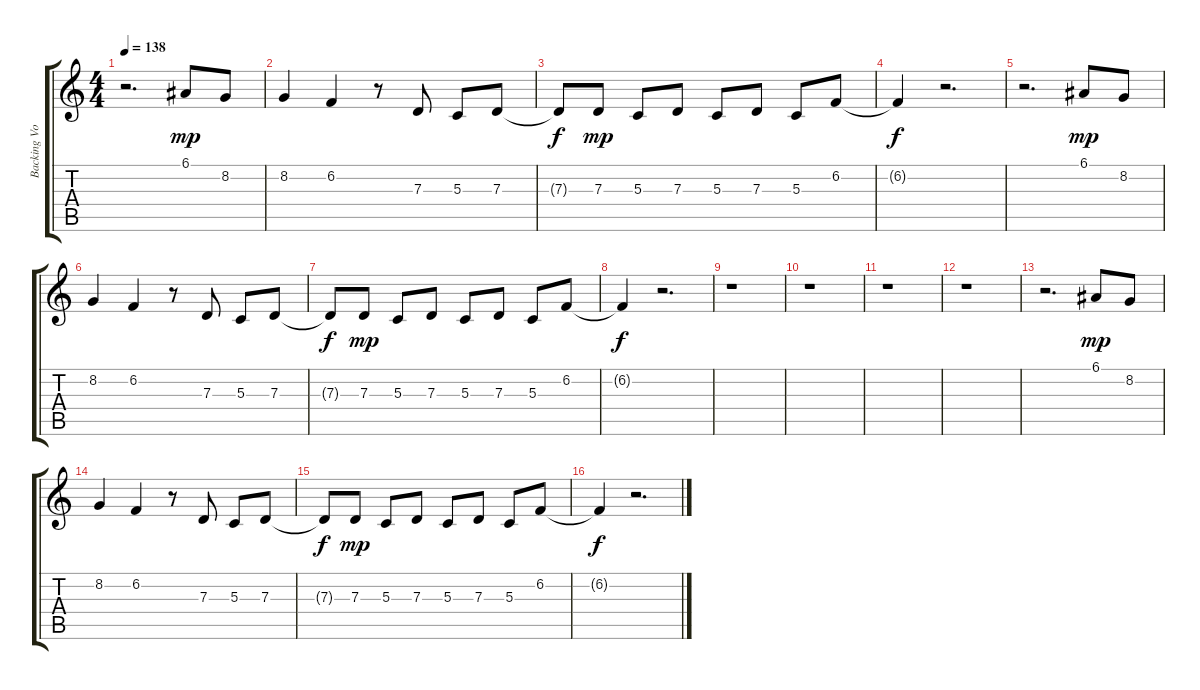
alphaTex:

\track ("Backing Vocals" "Backing Vo") {instrument voiceoohs}
\staff {score tabs}
\tuning (E4 B3 G3 D3 A2 E2) {hide}
\ts (4 4)
\tempo 138
\clef g2
\ks c
r.2{d dy mp} 6.1.8 8.2.8 |
8.2.4 6.2.4 r.8 7.3.8 5.3.8 7.3.8 |
7.3{t}.8{dy f} 7.3.8{dy mp} 5.3.8 7.3.8 5.3.8 7.3.8 5.3.8 6.2.8 |
6.2{t}.4{dy f} r.2{d} |
r.2{d} 6.1.8{dy mp} 8.2.8 |
8.2.4 6.2.4 r.8 7.3.8 5.3.8 7.3.8 |
7.3{t}.8{dy f} 7.3.8{dy mp} 5.3.8 7.3.8 5.3.8 7.3.8 5.3.8 6.2.8 |
6.2{t}.4{dy f} r.2{d} |
r.1 |
r.1 |
r.1 |
r.1 |
r.2{d} 6.1.8{dy mp} 8.2.8 |
8.2.4 6.2.4 r.8 7.3.8 5.3.8 7.3.8 |
7.3{t}.8{dy f} 7.3.8{dy mp} 5.3.8 7.3.8 5.3.8 7.3.8 5.3.8 6.2.8 |
6.2{t}.4{dy f} r.2{d}
